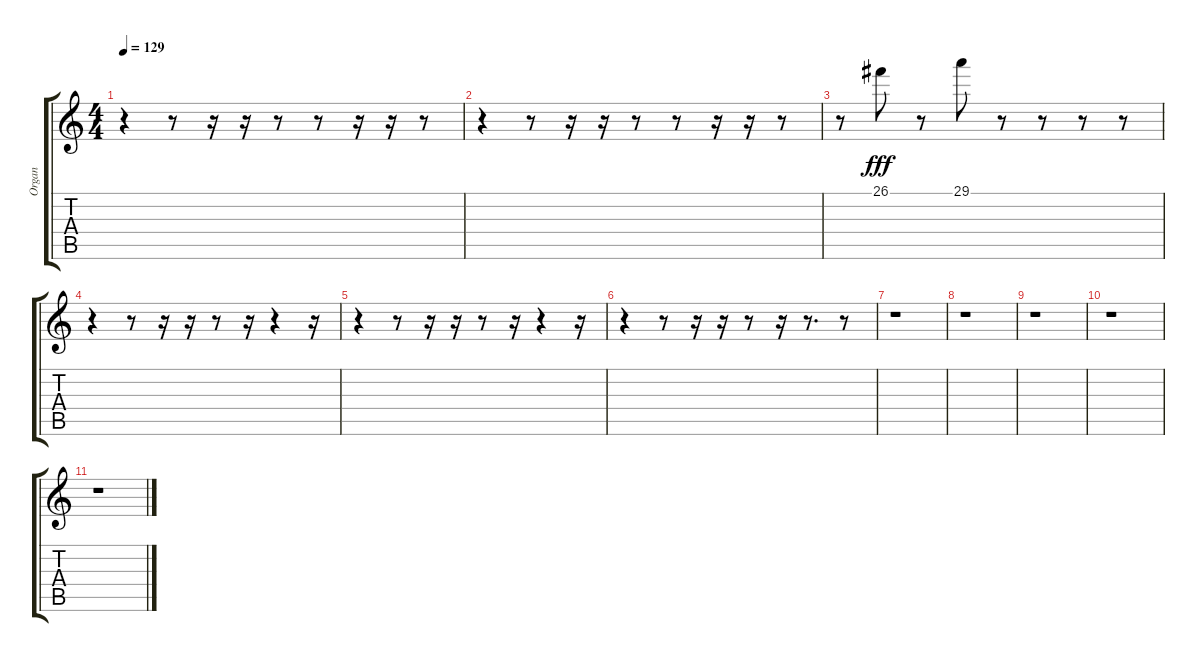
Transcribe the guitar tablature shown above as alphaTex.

\track ("Organ" "Organ") {instrument drawbarorgan}
\staff {score tabs}
\tuning (E4 B3 G3 D3 A2 E2) {hide}
\ts (4 4)
\tempo 129
\clef g2
\ks c
r.4{dy fff} r.8 r.16 r.16 r.8 r.8 r.16 r.16 r.8 |
r.4 r.8 r.16 r.16 r.8 r.8 r.16 r.16 r.8 |
r.8 26.1.8 r.8 29.1.8 r.8 r.8 r.8 r.8 |
r.4 r.8 r.16 r.16 r.8 r.16 r.4 r.16 |
r.4 r.8 r.16 r.16 r.8 r.16 r.4 r.16 |
r.4 r.8 r.16 r.16 r.8 r.16 r.8{d} r.8 |
r.1 |
r.1 |
r.1 |
r.1 |
r.1
